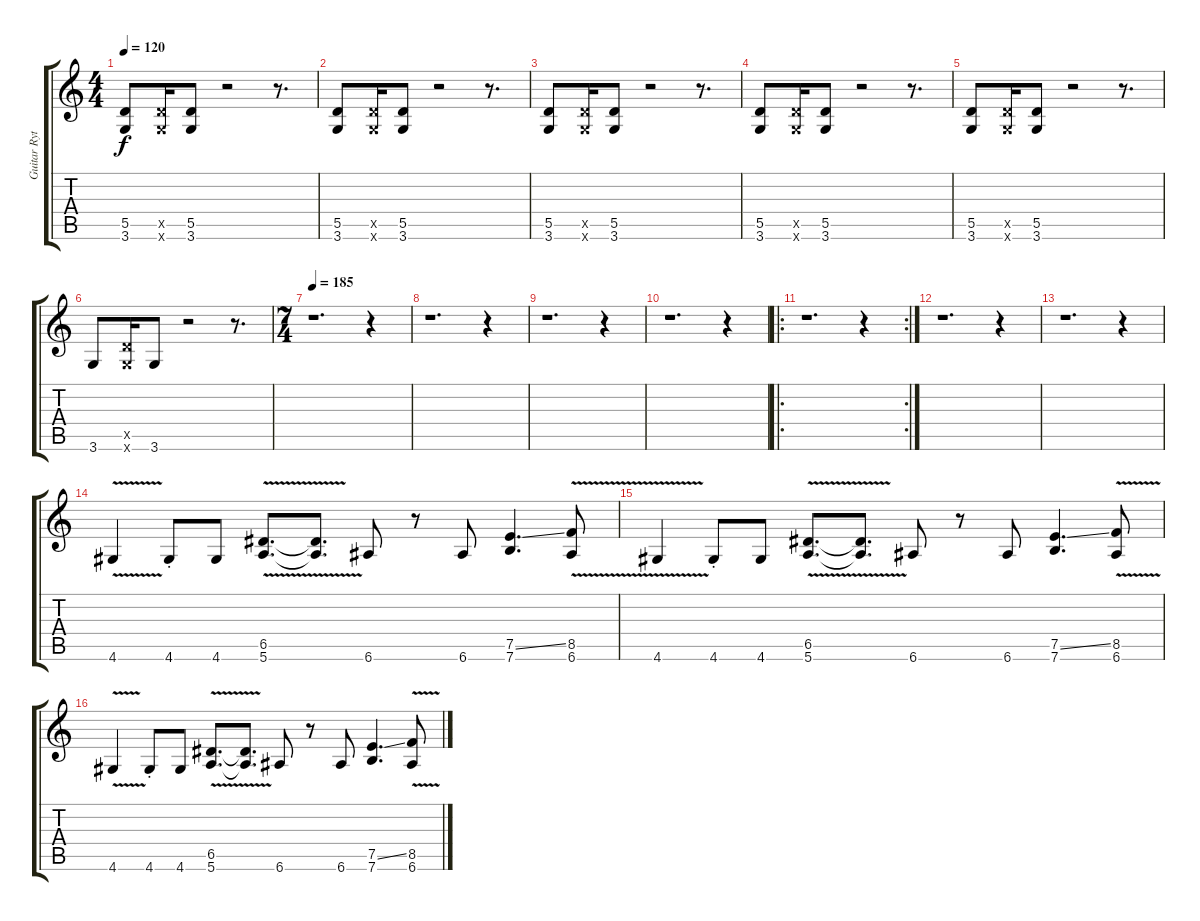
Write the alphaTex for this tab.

\track ("Guitar Rythym" "Guitar Ryt") {instrument distortionguitar}
\staff {score tabs}
\tuning (E4 B3 G3 D3 A2 E2) {hide}
\ts (4 4)
\tempo 120
\clef g2
\ks c
(5.5 3.6).8{dy f} (5.5{x} 3.6{x}).16 (5.5 3.6).8 r.2 r.8{d} |
(5.5 3.6).8 (5.5{x} 3.6{x}).16 (5.5 3.6).8 r.2 r.8{d} |
(5.5 3.6).8 (5.5{x} 3.6{x}).16 (5.5 3.6).8 r.2 r.8{d} |
(5.5 3.6).8 (5.5{x} 3.6{x}).16 (5.5 3.6).8 r.2 r.8{d} |
(5.5 3.6).8 (5.5{x} 3.6{x}).16 (5.5 3.6).8 r.2 r.8{d} |
3.6.8 (5.5{x} 3.6{x}).16 3.6.8 r.2 r.8{d} |
\ts (7 4)
\tempo 185
r.1{d} r.4 |
r.1{d} r.4 |
r.1{d} r.4 |
r.1{d} r.4 |
\ro
\rc 2
r.1{d} r.4 |
r.1{d} r.4 |
r.1{d} r.4 |
4.6{v}.4 4.6{st}.8 4.6.8 (6.5{v} 5.6{v}).8{d} (6.5{t} 5.6{t}).8{d} 6.6.8 r.8 6.6.8 (7.5{ss} 7.6).4{d} (8.5{v} 6.6{v}).8 |
4.6{v}.4 4.6{st}.8 4.6.8 (6.5{v} 5.6{v}).8{d} (6.5{t} 5.6{t}).8{d} 6.6.8 r.8 6.6.8 (7.5{ss} 7.6).4{d} (8.5{v} 6.6{v}).8 |
4.6{v}.4 4.6{st}.8 4.6.8 (6.5{v} 5.6{v}).8{d} (6.5{t} 5.6{t}).8{d} 6.6.8 r.8 6.6.8 (7.5{ss} 7.6).4{d} (8.5{v} 6.6{v}).8
